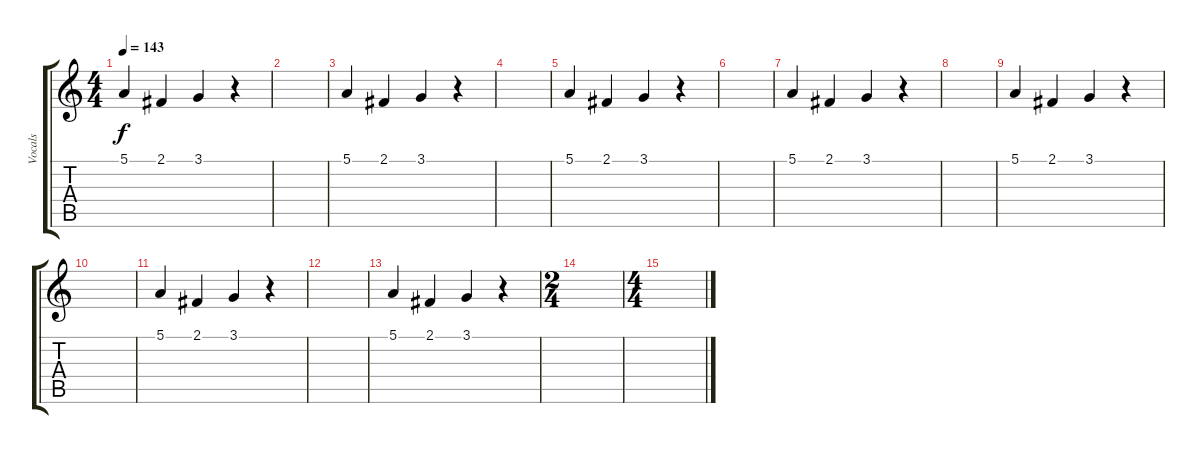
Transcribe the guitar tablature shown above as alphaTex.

\track ("Vocals" "Vocals") {instrument tenorsax}
\staff {score tabs}
\tuning (E4 B3 G3 D3 A2 E2) {hide}
\ts (4 4)
\tempo 143
\clef g2
\ks c
5.1.4{dy f} 2.1.4 3.1.4 r.4 |
|
5.1.4 2.1.4 3.1.4 r.4 |
|
5.1.4 2.1.4 3.1.4 r.4 |
|
5.1.4 2.1.4 3.1.4 r.4 |
|
5.1.4 2.1.4 3.1.4 r.4 |
|
5.1.4 2.1.4 3.1.4 r.4 |
|
5.1.4 2.1.4 3.1.4 r.4 |
\ts (2 4)
|
\ts (4 4)
